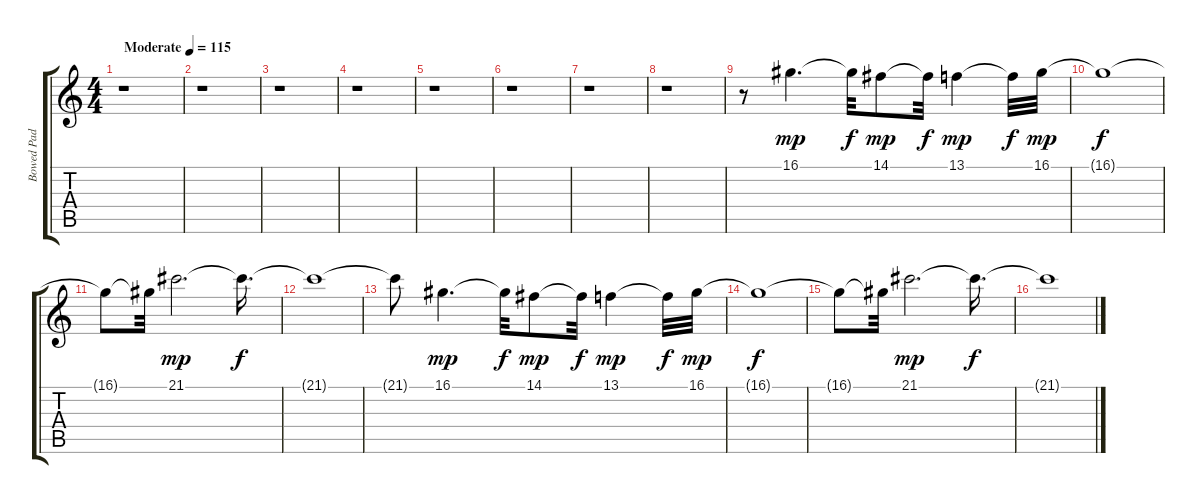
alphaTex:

\track ("Bowed Pad (echo)" "Bowed Pad ") {instrument pad5bowed}
\staff {score tabs}
\tuning (E4 B3 G3 D3 A2 E2) {hide}
\ts (4 4)
\tempo (115 "Moderate")
\clef g2
\ks c
r.1{dy mp instrument pad5bowed} |
r.1 |
r.1 |
r.1 |
r.1 |
r.1 |
r.1 |
r.1 |
r.8 16.1.4{d} 16.1{t}.32{dy f} 14.1.8{dy mp} 14.1{t}.32{dy f} 13.1.4{dy mp} 13.1{t}.32{dy f} 16.1.32{dy mp} |
16.1{t}.1{dy f} |
16.1{t}.8 16.1{t}.32 21.1.2{d dy mp} 21.1{t}.16{d dy f} |
21.1{t}.1 |
21.1{t}.8 16.1.4{d dy mp} 16.1{t}.32{dy f} 14.1.8{dy mp} 14.1{t}.32{dy f} 13.1.4{dy mp} 13.1{t}.32{dy f} 16.1.32{dy mp} |
16.1{t}.1{dy f} |
16.1{t}.8 16.1{t}.32 21.1.2{d dy mp} 21.1{t}.16{d dy f} |
21.1{t}.1
